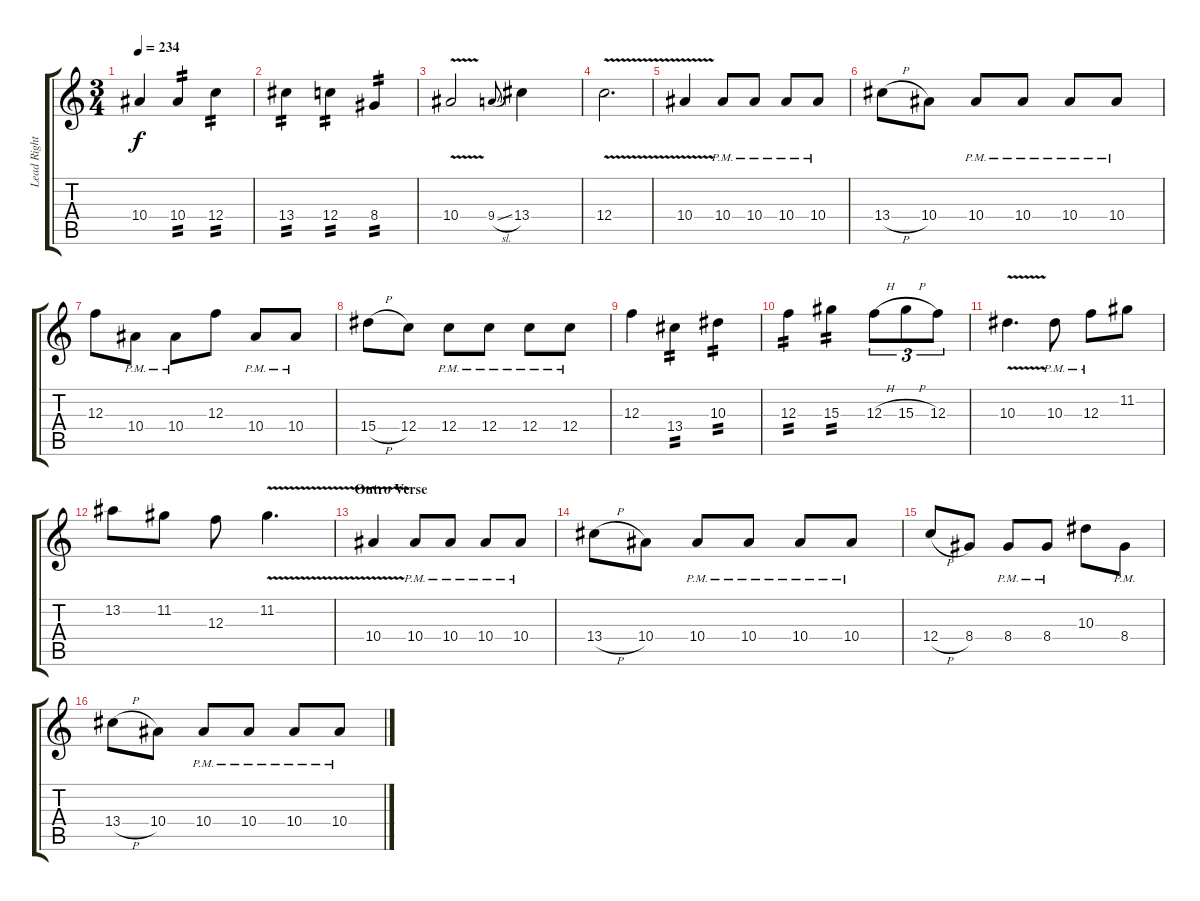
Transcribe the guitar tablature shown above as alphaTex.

\track ("Lead Right" "Lead Right") {instrument overdrivenguitar}
\staff {score tabs}
\tuning (D4 A3 F3 C3 G2 D2) {hide}
\ts (3 4)
\tempo 234
\clef g2
\ks c
10.4.4{dy f} 10.4.4{tp 2} 12.4.4{tp 2} |
13.4.4{tp 2} 12.4.4{tp 2} 8.4.4{tp 2} |
10.4{v}.2 9.4{sl}.8{gr onbeat} 13.4.4 |
12.4{v}.2{d} |
10.4{v}.4 10.4{pm}.8 10.4{pm}.8 10.4{pm}.8 10.4{pm}.8 |
13.4{h}.8 10.4.8 10.4{pm}.8 10.4{pm}.8 10.4{pm}.8 10.4{pm}.8 |
12.3.8 10.4{pm}.8 10.4{pm}.8 12.3.8 10.4{pm}.8 10.4{pm}.8 |
15.4{h}.8 12.4.8 12.4{pm}.8 12.4{pm}.8 12.4{pm}.8 12.4{pm}.8 |
12.3.4 13.4.4{tp 2} 10.3.4{tp 2} |
12.3.4{tp 2} 15.3.4{tp 2} 12.3{h}.8{tu (3 2)} 15.3{h}.8{tu (3 2)} 12.3.8{tu (3 2)} |
10.3{v}.4{d} 10.3{pm}.8 12.3{pm}.8 11.2.8 |
13.2.8 11.2.8 12.3.8 11.2{v}.4{d} |
\section ("" "Outro Verse")
10.4{v}.4 10.4{pm}.8 10.4{pm}.8 10.4{pm}.8 10.4{pm}.8 |
13.4{h}.8 10.4.8 10.4{pm}.8 10.4{pm}.8 10.4{pm}.8 10.4{pm}.8 |
12.4{h}.8 8.4.8 8.4{pm}.8 8.4{pm}.8 10.3.8 8.4{pm}.8 |
13.4{h}.8 10.4.8 10.4{pm}.8 10.4{pm}.8 10.4{pm}.8 10.4{pm}.8
